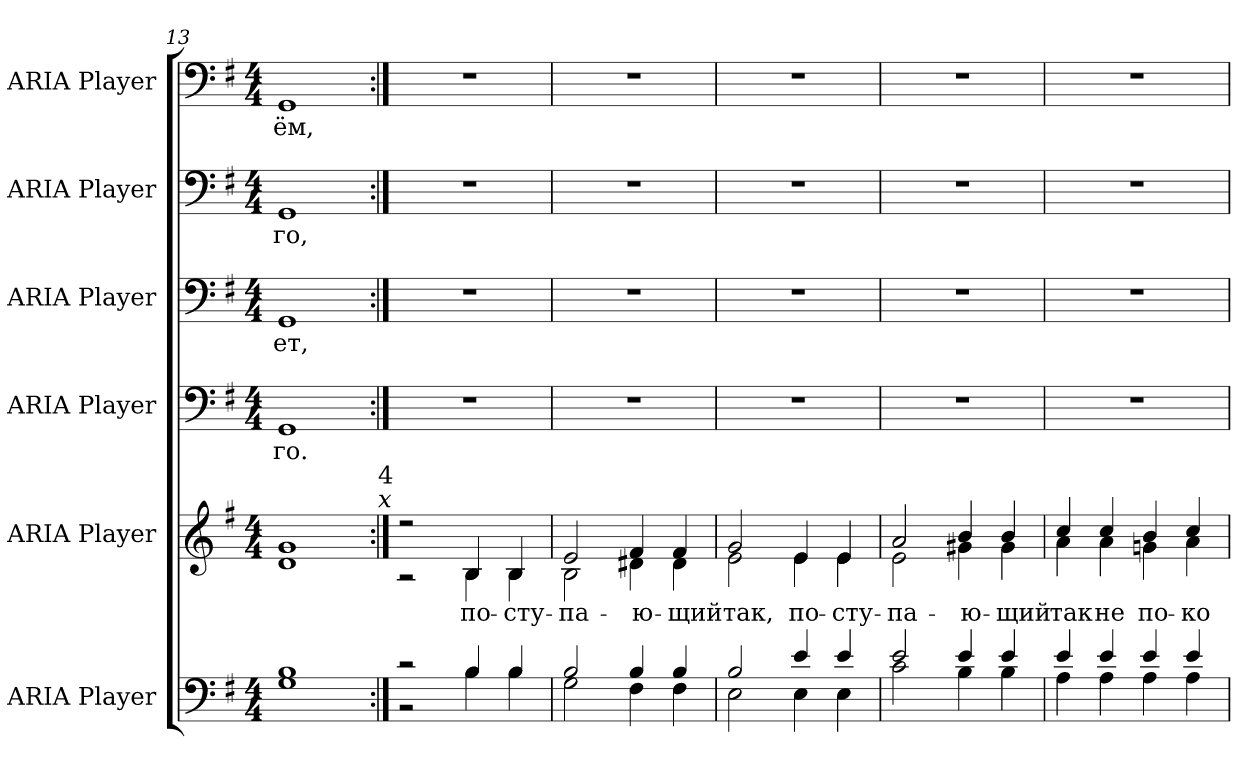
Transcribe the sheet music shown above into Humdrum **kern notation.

**kern	**kern	**text	**kern	**text	**kern	**text	**kern	**text	**kern	**text
*part6	*part5	*part5	*part4	*part4	*part3	*part3	*part2	*part2	*part1	*part1
*staff6	*staff5	*staff5	*staff4	*staff4	*staff3	*staff3	*staff2	*staff2	*staff1	*staff1
*I"ARIA Player	*I"ARIA Player	*	*I"ARIA Player	*	*I"ARIA Player	*	*I"ARIA Player	*	*I"ARIA Player	*
*clefF4	*clefG2	*	*clefF4	*	*clefF4	*	*clefF4	*	*clefF4	*
*k[f#]	*k[f#]	*	*k[f#]	*	*k[f#]	*	*k[f#]	*	*k[f#]	*
*G:	*G:	*	*G:	*	*G:	*	*G:	*	*G:	*
*M4/4	*M4/4	*	*M4/4	*	*M4/4	*	*M4/4	*	*M4/4	*
=13	=13	=13	=13	=13	=13	=13	=13	=13	=13	=13
*^	*^	*	*	*	*	*	*	*	*	*
!	!	!	!	!	!	!LO:LY:b:color=#000000	!	!	!	!	!	!
!	!	!	!	!	!	!	!	!LO:LY:b:color=#000000	!	!	!	!
!	!	!	!	!	!	!	!	!	!	!LO:LY:b:color=#000000	!	!
!	!	!	!	!	!	!	!	!	!	!	!	!LO:LY:b:color=#000000
1Bi	1Gi	1gi	1di	.	1GGi	-го.	1GGi	-ет,	1GGi	-го,	1GGi	-ём,
!	!	!	!LO:TX:i:t=x	!	!	!	!	!	!	!	!	!
!	!	!	!LO:TX:a:t=4	!	!	!	!	!	!	!	!	!
!!LO:PB:g=z
=14:|!	=14:|!	=14:|!	=14:|!	=14:|!	=14:|!	=14:|!	=14:|!	=14:|!	=14:|!	=14:|!	=14:|!	=14:|!
2r	2r	2r	2r	.	1r	.	1r	.	1r	.	1r	.
!	!	!	!	!LO:LY:b:color=#000000	!	!	!	!	!	!	!	!
4Bi/	4Bi\	4Bi/	4Bi\	по-	.	.	.	.	.	.	.	.
!	!	!	!	!LO:LY:b:color=#000000	!	!	!	!	!	!	!	!
4Bi/	4Bi\	4Bi/	4Bi\	-сту-	.	.	.	.	.	.	.	.
=15	=15	=15	=15	=15	=15	=15	=15	=15	=15	=15	=15	=15
!	!	!	!	!LO:LY:b:color=#000000	!	!	!	!	!	!	!	!
2Bi/	2Gi\	2ei/	2Bi\	-па-	1r	.	1r	.	1r	.	1r	.
!	!	!	!	!LO:LY:b:color=#000000	!	!	!	!	!	!	!	!
4Bi/	4F#i\	4f#i/	4d#Xi\	-ю-	.	.	.	.	.	.	.	.
!	!	!	!	!LO:LY:b:color=#000000	!	!	!	!	!	!	!	!
4Bi/	4F#i\	4f#i/	4d#i\	-щий	.	.	.	.	.	.	.	.
=16	=16	=16	=16	=16	=16	=16	=16	=16	=16	=16	=16	=16
!	!	!	!	!LO:LY:b:color=#000000	!	!	!	!	!	!	!	!
2Bi/	2Ei\	2gi/	2ei\	так,	1r	.	1r	.	1r	.	1r	.
!	!	!	!	!LO:LY:b:color=#000000	!	!	!	!	!	!	!	!
4ei/	4Ei\	4ei/	4ei\	по-	.	.	.	.	.	.	.	.
!	!	!	!	!LO:LY:b:color=#000000	!	!	!	!	!	!	!	!
4ei/	4Ei\	4ei/	4ei\	-сту-	.	.	.	.	.	.	.	.
=17	=17	=17	=17	=17	=17	=17	=17	=17	=17	=17	=17	=17
!	!	!	!	!LO:LY:b:color=#000000	!	!	!	!	!	!	!	!
2ei/	2ci\	2ai/	2ei\	-па-	1r	.	1r	.	1r	.	1r	.
!	!	!	!	!LO:LY:b:color=#000000	!	!	!	!	!	!	!	!
4ei/	4Bi\	4bi/	4g#Xi\	-ю-	.	.	.	.	.	.	.	.
!	!	!	!	!LO:LY:b:color=#000000	!	!	!	!	!	!	!	!
4ei/	4Bi\	4bi/	4g#i\	-щий	.	.	.	.	.	.	.	.
=18	=18	=18	=18	=18	=18	=18	=18	=18	=18	=18	=18	=18
!	!	!	!	!LO:LY:b:color=#000000	!	!	!	!	!	!	!	!
4ei/	4Ai\	4cci/	4ai\	так	1r	.	1r	.	1r	.	1r	.
!	!	!	!	!LO:LY:b:color=#000000	!	!	!	!	!	!	!	!
4ei/	4Ai\	4cci/	4ai\	не	.	.	.	.	.	.	.	.
!	!	!	!	!LO:LY:b:color=#000000	!	!	!	!	!	!	!	!
4ei/	4Ai\	4bi/	4gni\	по-	.	.	.	.	.	.	.	.
!	!	!	!	!LO:LY:b:color=#000000	!	!	!	!	!	!	!	!
4ei/	4Ai\	4cci/	4ai\	-ко-	.	.	.	.	.	.	.	.
*v	*v	*	*	*	*	*	*	*	*	*	*	*
*	*v	*v	*	*	*	*	*	*	*	*	*
=	=	=	=	=	=	=	=	=	=	=
*-	*-	*-	*-	*-	*-	*-	*-	*-	*-	*-
